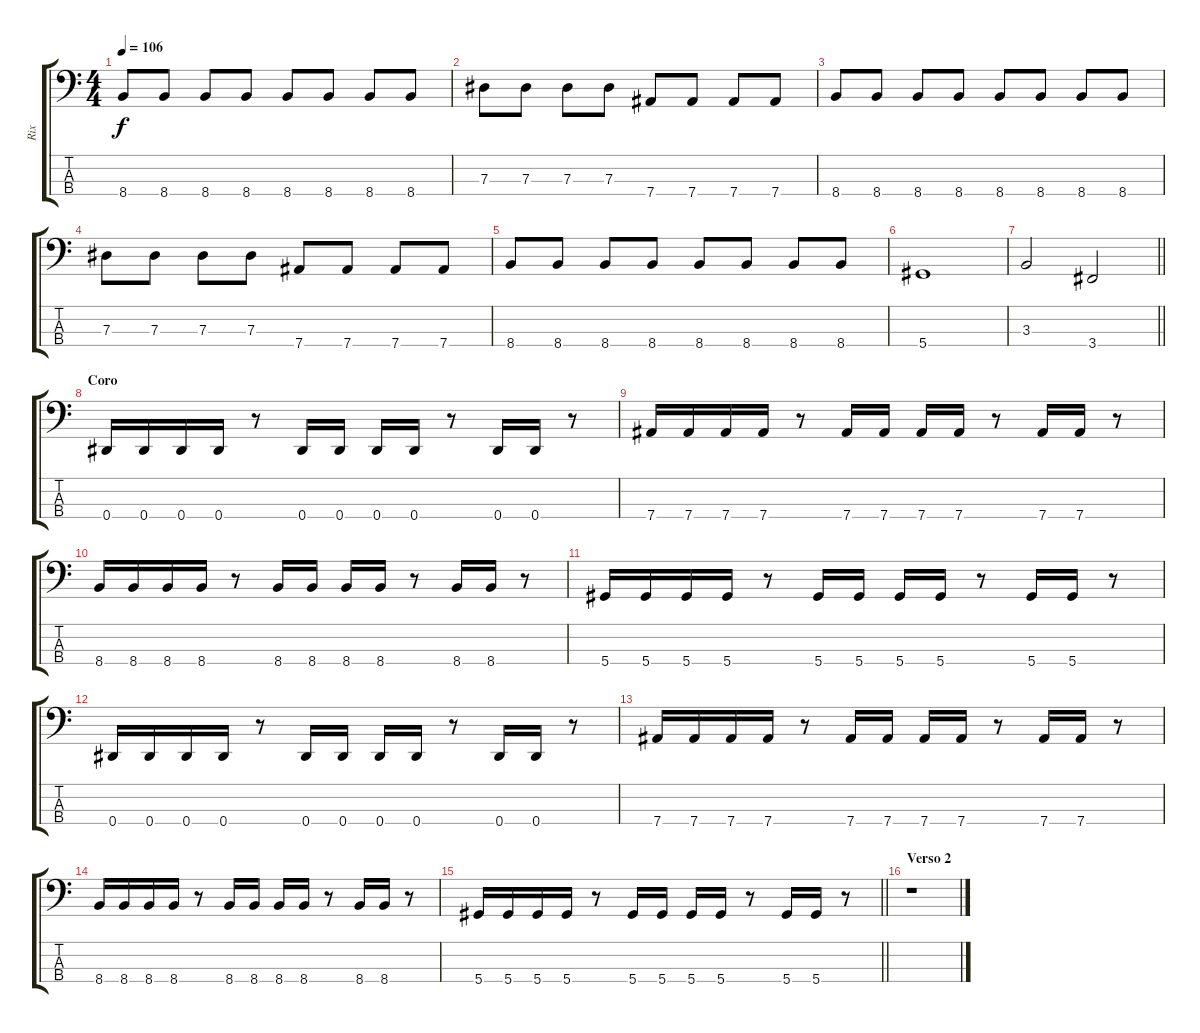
\track ("Rix" "Rix") {instrument electricbasspick}
\staff {score tabs}
\tuning (Gb2 Db2 Ab1 Eb1) {hide}
\ts (4 4)
\tempo 106
\clef f4
\ks c
8.4.8{dy f} 8.4.8 8.4.8 8.4.8 8.4.8 8.4.8 8.4.8 8.4.8 |
7.3.8 7.3.8 7.3.8 7.3.8 7.4.8 7.4.8 7.4.8 7.4.8 |
8.4.8 8.4.8 8.4.8 8.4.8 8.4.8 8.4.8 8.4.8 8.4.8 |
7.3.8 7.3.8 7.3.8 7.3.8 7.4.8 7.4.8 7.4.8 7.4.8 |
8.4.8 8.4.8 8.4.8 8.4.8 8.4.8 8.4.8 8.4.8 8.4.8 |
5.4.1 |
\barLineRight lightlight
3.3.2 3.4.2 |
\section ("" "Coro")
0.4.16 0.4.16 0.4.16 0.4.16 r.8 0.4.16 0.4.16 0.4.16 0.4.16 r.8 0.4.16 0.4.16 r.8 |
7.4.16 7.4.16 7.4.16 7.4.16 r.8 7.4.16 7.4.16 7.4.16 7.4.16 r.8 7.4.16 7.4.16 r.8 |
8.4.16 8.4.16 8.4.16 8.4.16 r.8 8.4.16 8.4.16 8.4.16 8.4.16 r.8 8.4.16 8.4.16 r.8 |
5.4.16 5.4.16 5.4.16 5.4.16 r.8 5.4.16 5.4.16 5.4.16 5.4.16 r.8 5.4.16 5.4.16 r.8 |
0.4.16 0.4.16 0.4.16 0.4.16 r.8 0.4.16 0.4.16 0.4.16 0.4.16 r.8 0.4.16 0.4.16 r.8 |
7.4.16 7.4.16 7.4.16 7.4.16 r.8 7.4.16 7.4.16 7.4.16 7.4.16 r.8 7.4.16 7.4.16 r.8 |
8.4.16 8.4.16 8.4.16 8.4.16 r.8 8.4.16 8.4.16 8.4.16 8.4.16 r.8 8.4.16 8.4.16 r.8 |
\barLineRight lightlight
5.4.16 5.4.16 5.4.16 5.4.16 r.8 5.4.16 5.4.16 5.4.16 5.4.16 r.8 5.4.16 5.4.16 r.8 |
\section ("" "Verso 2")
r.1
